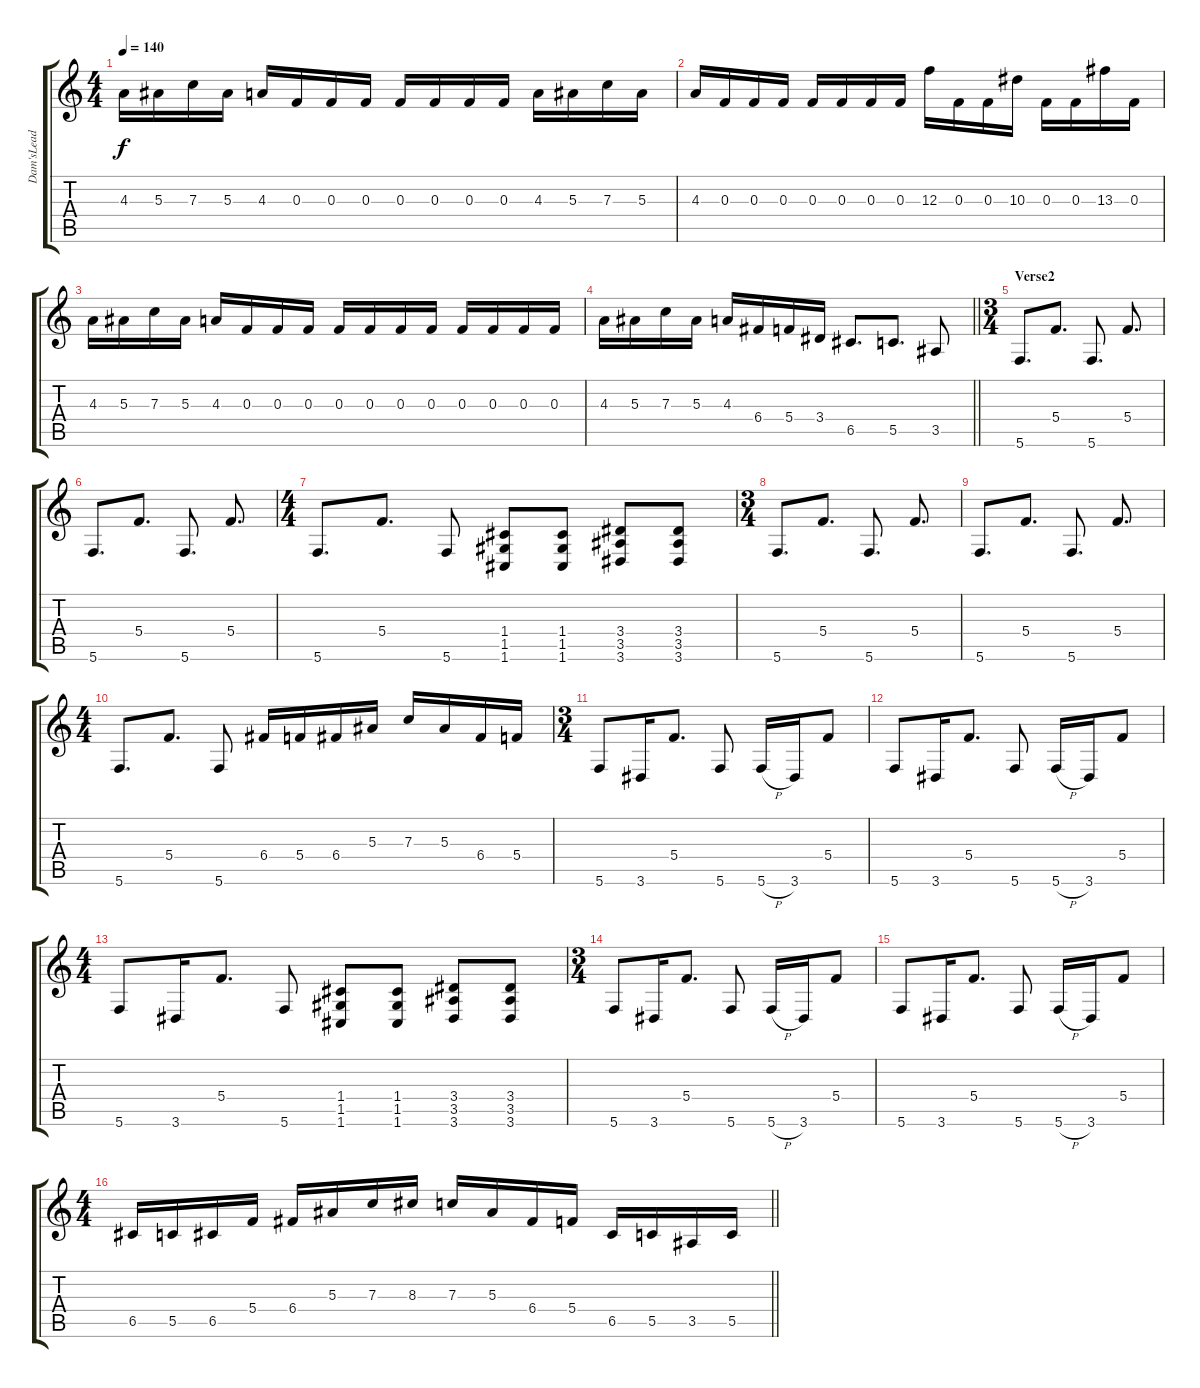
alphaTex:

\track ("Dam'sLead" "Dam'sLead") {instrument distortionguitar}
\staff {score tabs}
\tuning (D4 A3 F3 C3 G2 C2) {hide}
\ts (4 4)
\tempo 140
\clef g2
\ks c
4.3.16{dy f} 5.3.16 7.3.16 5.3.16 4.3.16 0.3.16 0.3.16 0.3.16 0.3.16 0.3.16 0.3.16 0.3.16 4.3.16 5.3.16 7.3.16 5.3.16 |
4.3.16 0.3.16 0.3.16 0.3.16 0.3.16 0.3.16 0.3.16 0.3.16 12.3.16 0.3.16 0.3.16 10.3.16 0.3.16 0.3.16 13.3.16 0.3.16 |
4.3.16 5.3.16 7.3.16 5.3.16 4.3.16 0.3.16 0.3.16 0.3.16 0.3.16 0.3.16 0.3.16 0.3.16 0.3.16 0.3.16 0.3.16 0.3.16 |
\barLineRight lightlight
4.3.16 5.3.16 7.3.16 5.3.16 4.3.16 6.4.16 5.4.16 3.4.16 6.5.8{d} 5.5.8{d} 3.5.8 |
\ts (3 4)
\section ("" "Verse2")
5.6.8{d} 5.4.8{d} 5.6.8{d} 5.4.8{d} |
5.6.8{d} 5.4.8{d} 5.6.8{d} 5.4.8{d} |
\ts (4 4)
5.6.8{d} 5.4.8{d} 5.6.8 (1.4 1.5 1.6).8 (1.4 1.5 1.6).8 (3.4 3.5 3.6).8 (3.4 3.5 3.6).8 |
\ts (3 4)
5.6.8{d} 5.4.8{d} 5.6.8{d} 5.4.8{d} |
5.6.8{d} 5.4.8{d} 5.6.8{d} 5.4.8{d} |
\ts (4 4)
5.6.8{d} 5.4.8{d} 5.6.8 6.4.16 5.4.16 6.4.16 5.3.16 7.3.16 5.3.16 6.4.16 5.4.16 |
\ts (3 4)
5.6.8 3.6.16 5.4.8{d} 5.6.8 5.6{h}.16 3.6.16 5.4.8 |
5.6.8 3.6.16 5.4.8{d} 5.6.8 5.6{h}.16 3.6.16 5.4.8 |
\ts (4 4)
5.6.8 3.6.16 5.4.8{d} 5.6.8 (1.4 1.5 1.6).8 (1.4 1.5 1.6).8 (3.4 3.5 3.6).8 (3.4 3.5 3.6).8 |
\ts (3 4)
5.6.8 3.6.16 5.4.8{d} 5.6.8 5.6{h}.16 3.6.16 5.4.8 |
5.6.8 3.6.16 5.4.8{d} 5.6.8 5.6{h}.16 3.6.16 5.4.8 |
\ts (4 4)
\barLineRight lightlight
6.5.16 5.5.16 6.5.16 5.4.16 6.4.16 5.3.16 7.3.16 8.3.16 7.3.16 5.3.16 6.4.16 5.4.16 6.5.16 5.5.16 3.5.16 5.5.16
